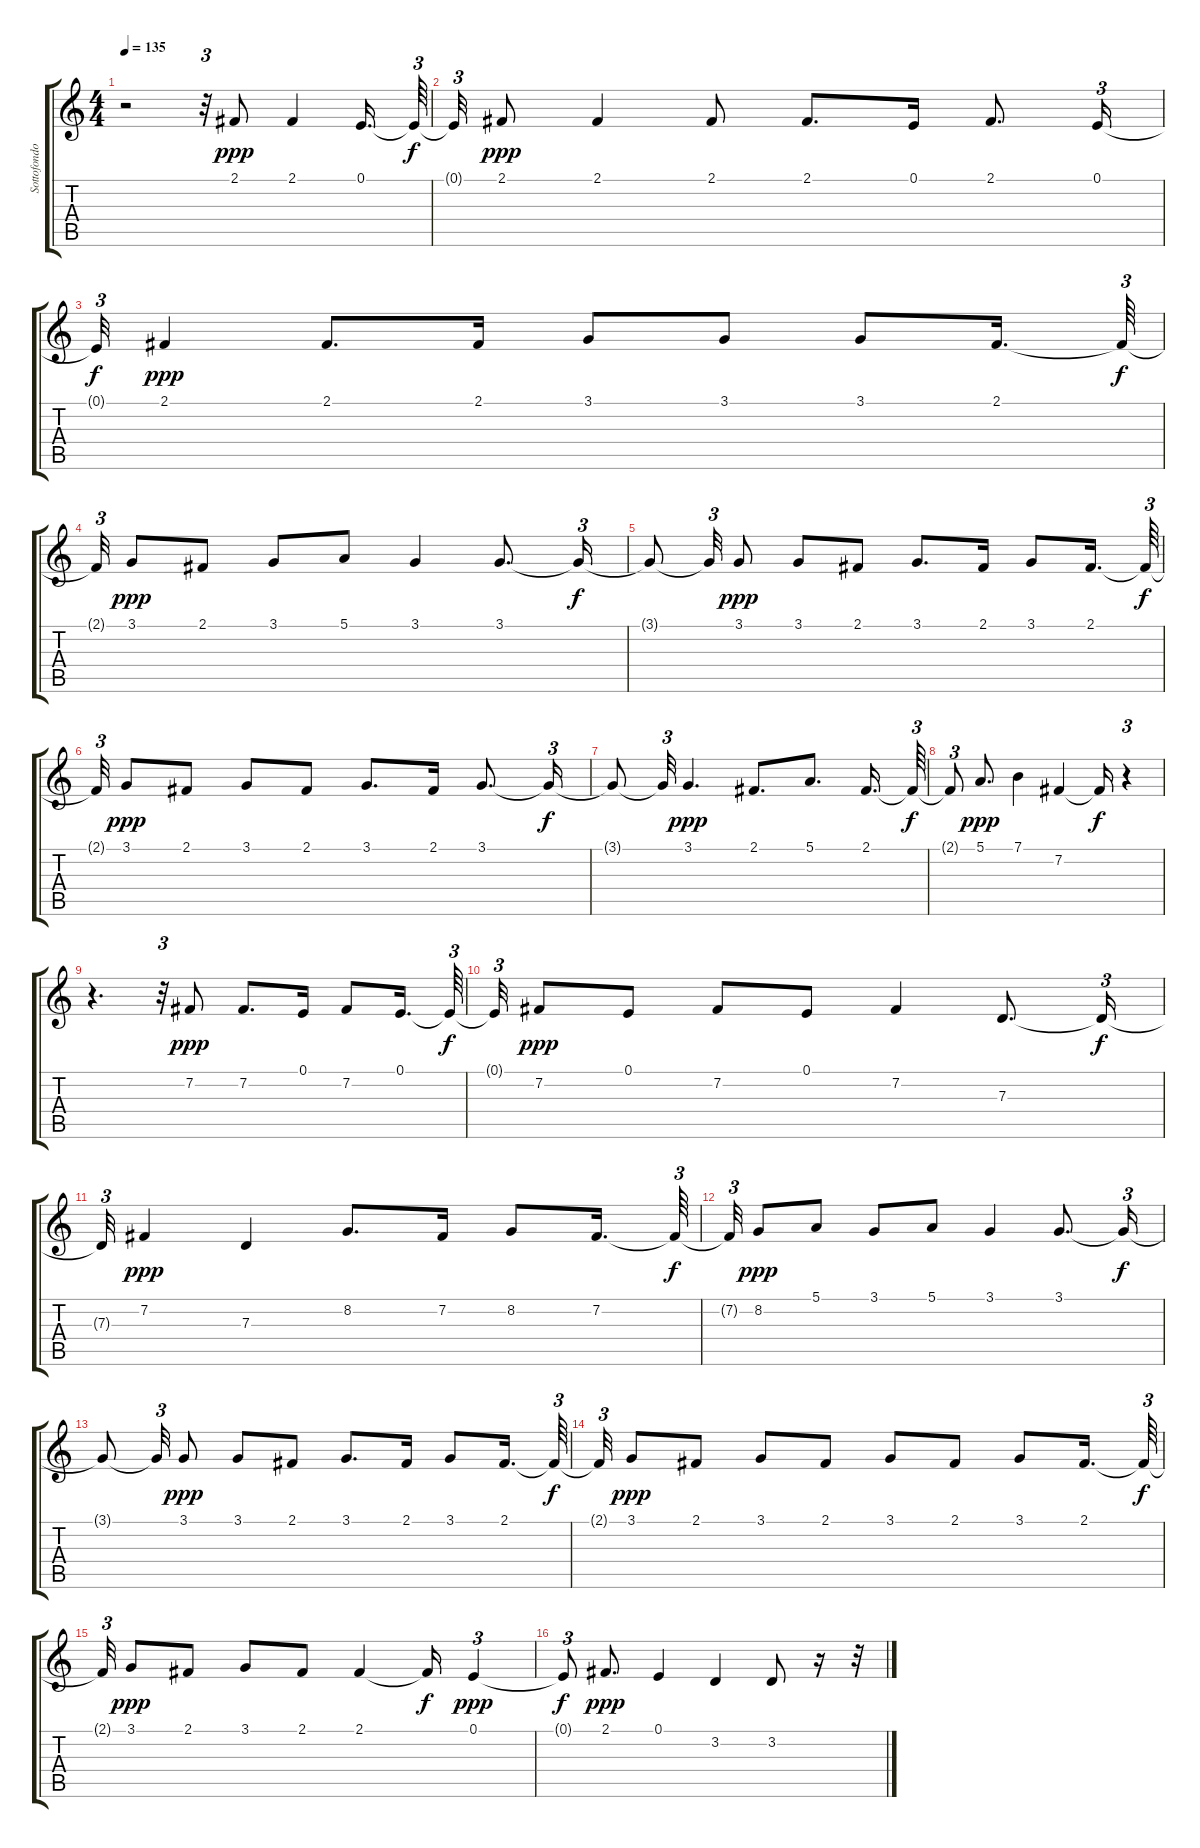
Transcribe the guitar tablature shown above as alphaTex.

\track ("Sottofondo2" "Sottofondo") {instrument choiraahs}
\staff {score tabs}
\tuning (E4 B3 G3 D3 A2 E2) {hide}
\ts (4 4)
\tempo 135
\clef g2
\ks c
r.2{dy ppp} r.32{tu (3 2)} 2.1.8 2.1.4 0.1.16{d} 0.1{t}.64{tu (3 2) dy f} |
0.1{t}.32{tu (3 2)} 2.1.8{dy ppp} 2.1.4 2.1.8 2.1.8{d} 0.1.16 2.1.8{d} 0.1.16{tu (3 2)} |
0.1{t}.32{tu (3 2) dy f} 2.1.4{dy ppp} 2.1.8{d} 2.1.16 3.1.8 3.1.8 3.1.8 2.1.16{d} 2.1{t}.64{tu (3 2) dy f} |
2.1{t}.32{tu (3 2)} 3.1.8{dy ppp} 2.1.8 3.1.8 5.1.8 3.1.4 3.1.8{d} 3.1{t}.16{tu (3 2) dy f} |
3.1{t}.8 3.1{t}.32{tu (3 2)} 3.1.8{dy ppp} 3.1.8 2.1.8 3.1.8{d} 2.1.16 3.1.8 2.1.16{d} 2.1{t}.64{tu (3 2) dy f} |
2.1{t}.32{tu (3 2)} 3.1.8{dy ppp} 2.1.8 3.1.8 2.1.8 3.1.8{d} 2.1.16 3.1.8{d} 3.1{t}.16{tu (3 2) dy f} |
3.1{t}.8 3.1{t}.32{tu (3 2)} 3.1.4{d dy ppp} 2.1.8{d} 5.1.8{d} 2.1.16{d} 2.1{t}.64{tu (3 2) dy f} |
2.1{t}.8{tu (3 2)} 5.1.8{d dy ppp} 7.1.4 7.2.4 7.2{t}.16{dy f} r.4{tu (3 2)} |
r.4{d} r.32{tu (3 2)} 7.2.8{dy ppp} 7.2.8{d} 0.1.16 7.2.8 0.1.16{d} 0.1{t}.64{tu (3 2) dy f} |
0.1{t}.32{tu (3 2)} 7.2.8{dy ppp} 0.1.8 7.2.8 0.1.8 7.2.4 7.3.8{d} 7.3{t}.16{tu (3 2) dy f} |
7.3{t}.32{tu (3 2)} 7.2.4{dy ppp} 7.3.4 8.2.8{d} 7.2.16 8.2.8 7.2.16{d} 7.2{t}.64{tu (3 2) dy f} |
7.2{t}.32{tu (3 2)} 8.2.8{dy ppp} 5.1.8 3.1.8 5.1.8 3.1.4 3.1.8{d} 3.1{t}.16{tu (3 2) dy f} |
3.1{t}.8 3.1{t}.32{tu (3 2)} 3.1.8{dy ppp} 3.1.8 2.1.8 3.1.8{d} 2.1.16 3.1.8 2.1.16{d} 2.1{t}.64{tu (3 2) dy f} |
2.1{t}.32{tu (3 2)} 3.1.8{dy ppp} 2.1.8 3.1.8 2.1.8 3.1.8 2.1.8 3.1.8 2.1.16{d} 2.1{t}.64{tu (3 2) dy f} |
2.1{t}.32{tu (3 2)} 3.1.8{dy ppp} 2.1.8 3.1.8 2.1.8 2.1.4 2.1{t}.16{dy f} 0.1.4{tu (3 2) dy ppp} |
0.1{t}.8{tu (3 2) dy f} 2.1.8{d dy ppp} 0.1.4 3.2.4 3.2.8 r.16 r.32
